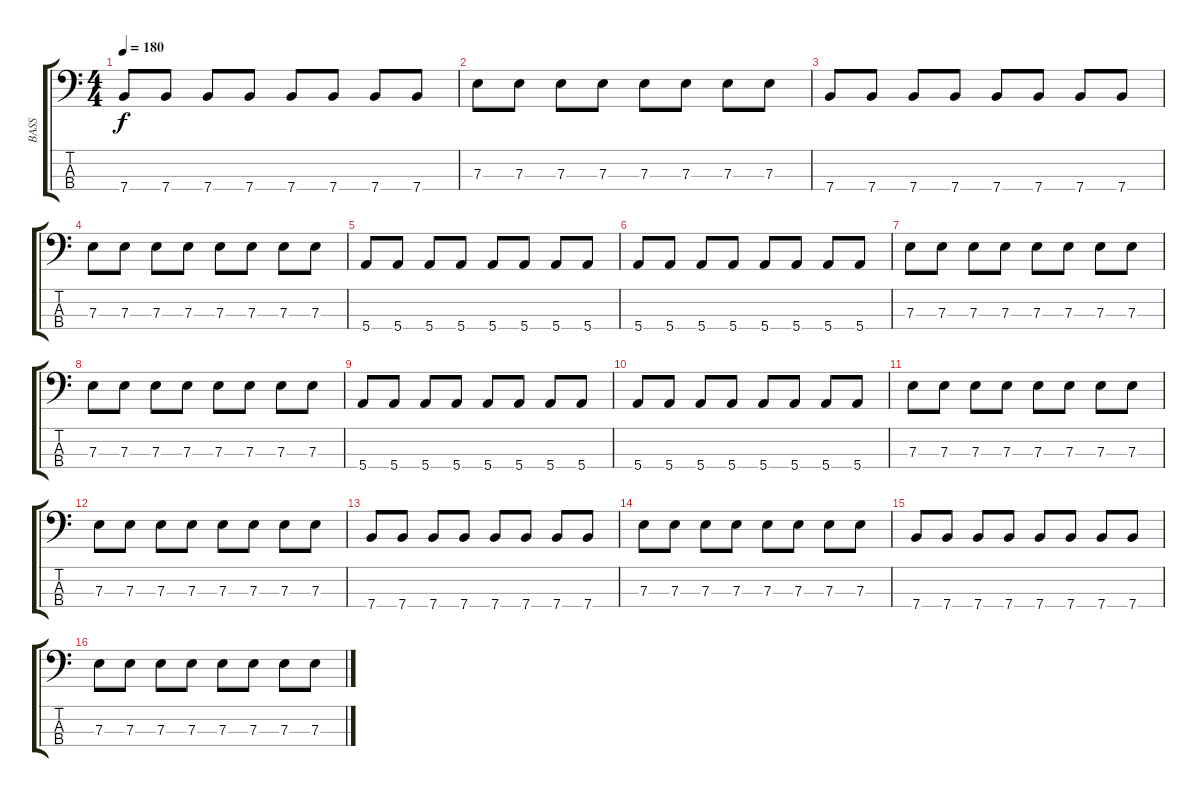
\track ("BASS" "BASS") {instrument electricbasspick}
\staff {score tabs}
\tuning (G2 D2 A1 E1) {hide}
\ts (4 4)
\tempo 180
\clef f4
\ks c
7.4.8{dy f} 7.4.8 7.4.8 7.4.8 7.4.8 7.4.8 7.4.8 7.4.8 |
7.3.8 7.3.8 7.3.8 7.3.8 7.3.8 7.3.8 7.3.8 7.3.8 |
7.4.8 7.4.8 7.4.8 7.4.8 7.4.8 7.4.8 7.4.8 7.4.8 |
7.3.8 7.3.8 7.3.8 7.3.8 7.3.8 7.3.8 7.3.8 7.3.8 |
5.4.8 5.4.8 5.4.8 5.4.8 5.4.8 5.4.8 5.4.8 5.4.8 |
5.4.8 5.4.8 5.4.8 5.4.8 5.4.8 5.4.8 5.4.8 5.4.8 |
7.3.8 7.3.8 7.3.8 7.3.8 7.3.8 7.3.8 7.3.8 7.3.8 |
7.3.8 7.3.8 7.3.8 7.3.8 7.3.8 7.3.8 7.3.8 7.3.8 |
5.4.8 5.4.8 5.4.8 5.4.8 5.4.8 5.4.8 5.4.8 5.4.8 |
5.4.8 5.4.8 5.4.8 5.4.8 5.4.8 5.4.8 5.4.8 5.4.8 |
7.3.8 7.3.8 7.3.8 7.3.8 7.3.8 7.3.8 7.3.8 7.3.8 |
7.3.8 7.3.8 7.3.8 7.3.8 7.3.8 7.3.8 7.3.8 7.3.8 |
7.4.8 7.4.8 7.4.8 7.4.8 7.4.8 7.4.8 7.4.8 7.4.8 |
7.3.8 7.3.8 7.3.8 7.3.8 7.3.8 7.3.8 7.3.8 7.3.8 |
7.4.8 7.4.8 7.4.8 7.4.8 7.4.8 7.4.8 7.4.8 7.4.8 |
7.3.8 7.3.8 7.3.8 7.3.8 7.3.8 7.3.8 7.3.8 7.3.8
